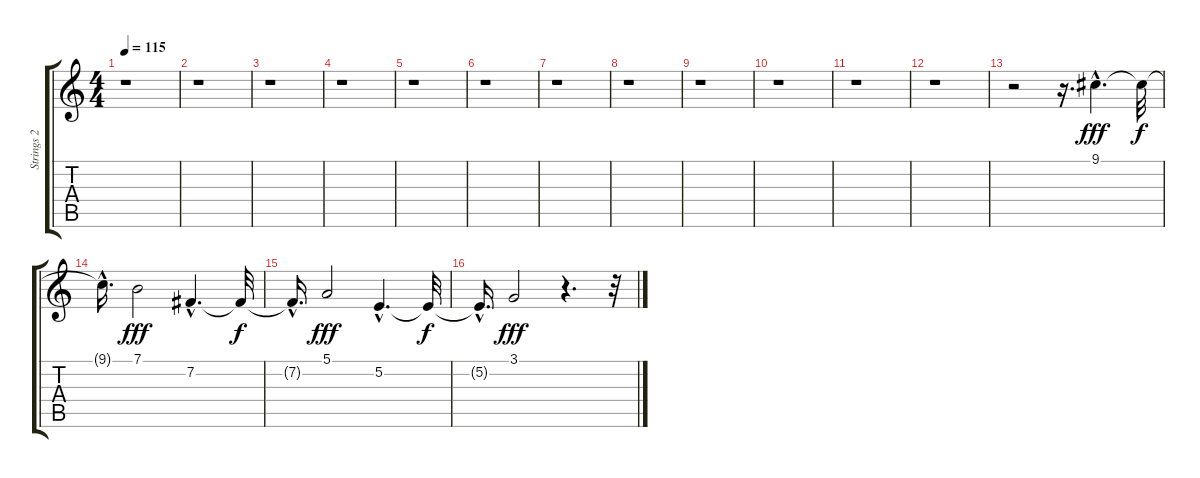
\track ("Strings 2 - Sherinian" "Strings 2 ") {instrument synthstrings2}
\staff {score tabs}
\tuning (E4 B3 G3 D3 A2 E2) {hide}
\ts (4 4)
\tempo 115
\clef g2
\ks c
r.1{dy f} |
r.1 |
r.1 |
r.1 |
r.1 |
r.1 |
r.1 |
r.1 |
r.1 |
r.1 |
r.1 |
r.1 |
r.2 r.16{d} 9.1{hac}.4{d dy fff} 9.1{t}.32{dy f} |
9.1{hac t}.16{d} 7.1.2{dy fff} 7.2{hac}.4{d} 7.2{t}.32{dy f} |
7.2{hac t}.16{d} 5.1.2{dy fff} 5.2{hac}.4{d} 5.2{t}.32{dy f} |
5.2{hac t}.16{d} 3.1.2{dy fff} r.4{d} r.32
